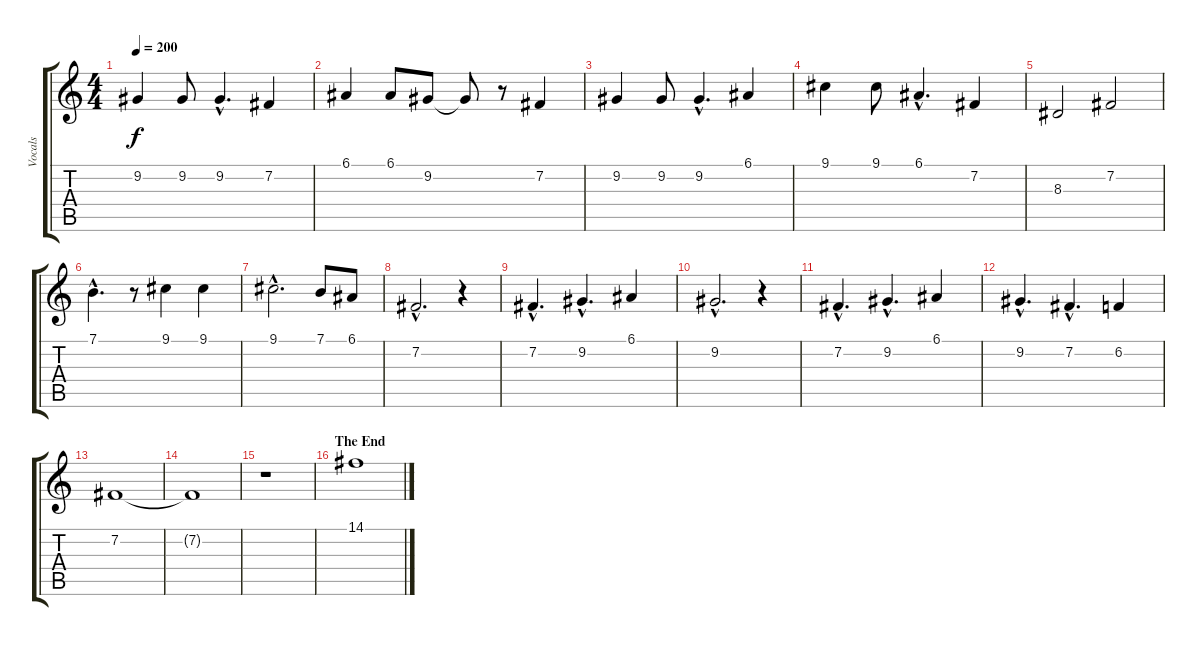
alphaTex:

\track ("Vocals" "Vocals") {instrument lead2sawtooth}
\staff {score tabs}
\tuning (E4 B3 G3 D3 A2 E2) {hide}
\ts (4 4)
\tempo 200
\clef g2
\ks c
9.2.4{dy f} 9.2.8 9.2{hac}.4{d} 7.2.4 |
6.1.4 6.1.8 9.2.8 9.2{t}.8 r.8 7.2.4 |
9.2.4 9.2.8 9.2{hac}.4{d} 6.1.4 |
9.1.4 9.1.8 6.1{hac}.4{d} 7.2.4 |
\section ("" "")
8.3.2 7.2.2 |
7.1{hac}.4{d} r.8 9.1.4 9.1.4 |
9.1{hac}.2{d} 7.1.8 6.1.8 |
7.2{hac}.2{d} r.4 |
7.2{hac}.4{d} 9.2{hac}.4{d} 6.1.4 |
9.2{hac}.2{d} r.4 |
7.2{hac}.4{d} 9.2{hac}.4{d} 6.1.4 |
9.2{hac}.4{d} 7.2{hac}.4{d} 6.2.4 |
7.2.1 |
7.2{t}.1 |
r.1 |
\section ("" "The End")
14.1.1
